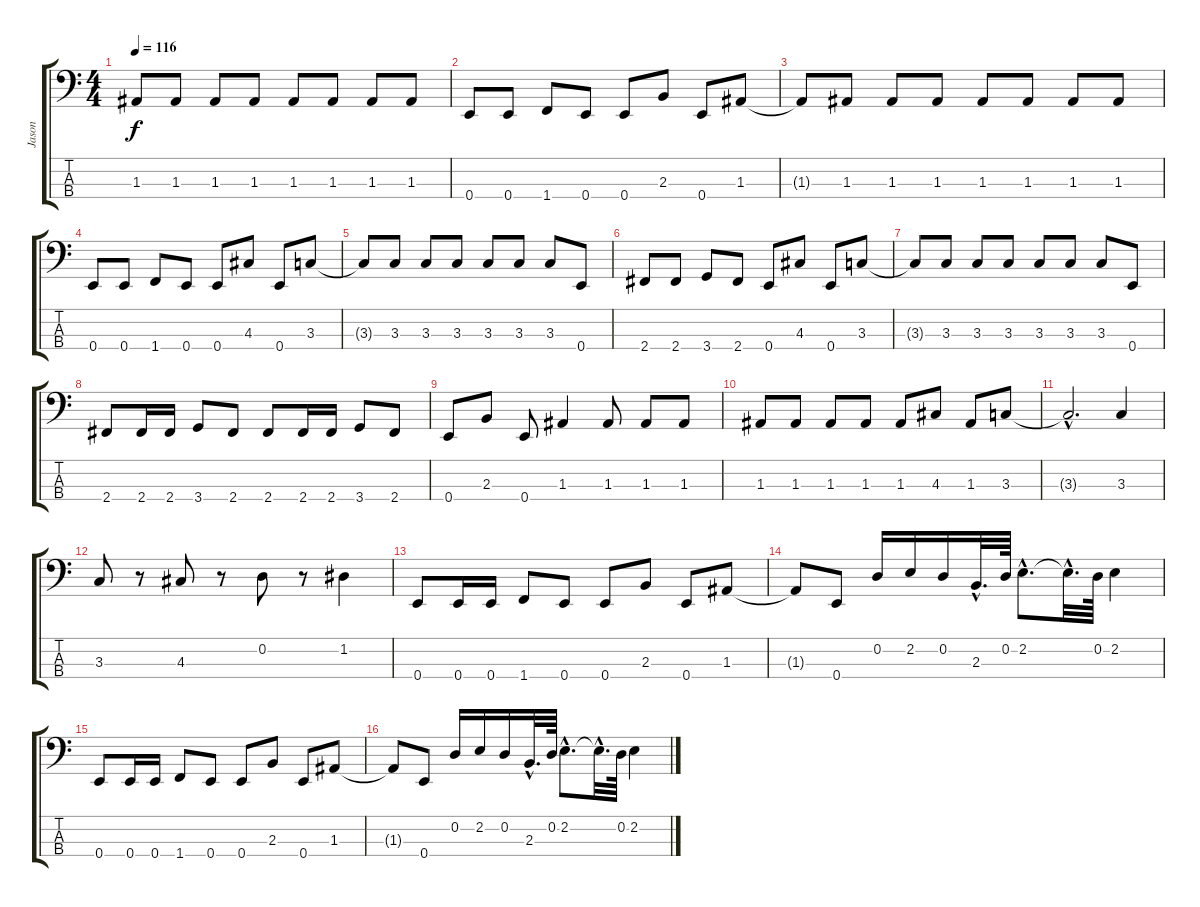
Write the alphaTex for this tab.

\track ("Jason" "Jason") {instrument electricbasspick}
\staff {score tabs}
\tuning (G2 D2 A1 E1) {hide}
\ts (4 4)
\tempo 116
\clef f4
\ks c
1.3{t}.8{dy f} 1.3.8 1.3.8 1.3.8 1.3.8 1.3.8 1.3.8 1.3.8 |
0.4.8 0.4.8 1.4.8 0.4.8 0.4.8 2.3.8 0.4.8 1.3.8 |
1.3{t}.8 1.3.8 1.3.8 1.3.8 1.3.8 1.3.8 1.3.8 1.3.8 |
0.4.8 0.4.8 1.4.8 0.4.8 0.4.8 4.3.8 0.4.8 3.3.8 |
3.3{t}.8 3.3.8 3.3.8 3.3.8 3.3.8 3.3.8 3.3.8 0.4.8 |
2.4.8 2.4.8 3.4.8 2.4.8 0.4.8 4.3.8 0.4.8 3.3.8 |
3.3{t}.8 3.3.8 3.3.8 3.3.8 3.3.8 3.3.8 3.3.8 0.4.8 |
2.4.8 2.4.16 2.4.16 3.4.8 2.4.8 2.4.8 2.4.16 2.4.16 3.4.8 2.4.8 |
0.4.8 2.3.8 0.4.8 1.3.4 1.3.8 1.3.8 1.3.8 |
1.3.8 1.3.8 1.3.8 1.3.8 1.3.8 4.3.8 1.3.8 3.3.8 |
3.3{hac t}.2{d} 3.3.4 |
3.3.8 r.8 4.3.8 r.8 0.2.8 r.8 1.2.4 |
0.4.8 0.4.16 0.4.16 1.4.8 0.4.8 0.4.8 2.3.8 0.4.8 1.3.8 |
1.3{t}.8 0.4.8 0.2.16 2.2.16 0.2.16 2.3{hac}.32{d} 0.2.64 2.2{hac}.8{d} 2.2{hac t}.32{d} 0.2.64 2.2.4 |
0.4.8 0.4.16 0.4.16 1.4.8 0.4.8 0.4.8 2.3.8 0.4.8 1.3.8 |
1.3{t}.8 0.4.8 0.2.16 2.2.16 0.2.16 2.3{hac}.32{d} 0.2.64 2.2{hac}.8{d} 2.2{hac t}.32{d} 0.2.64 2.2.4
